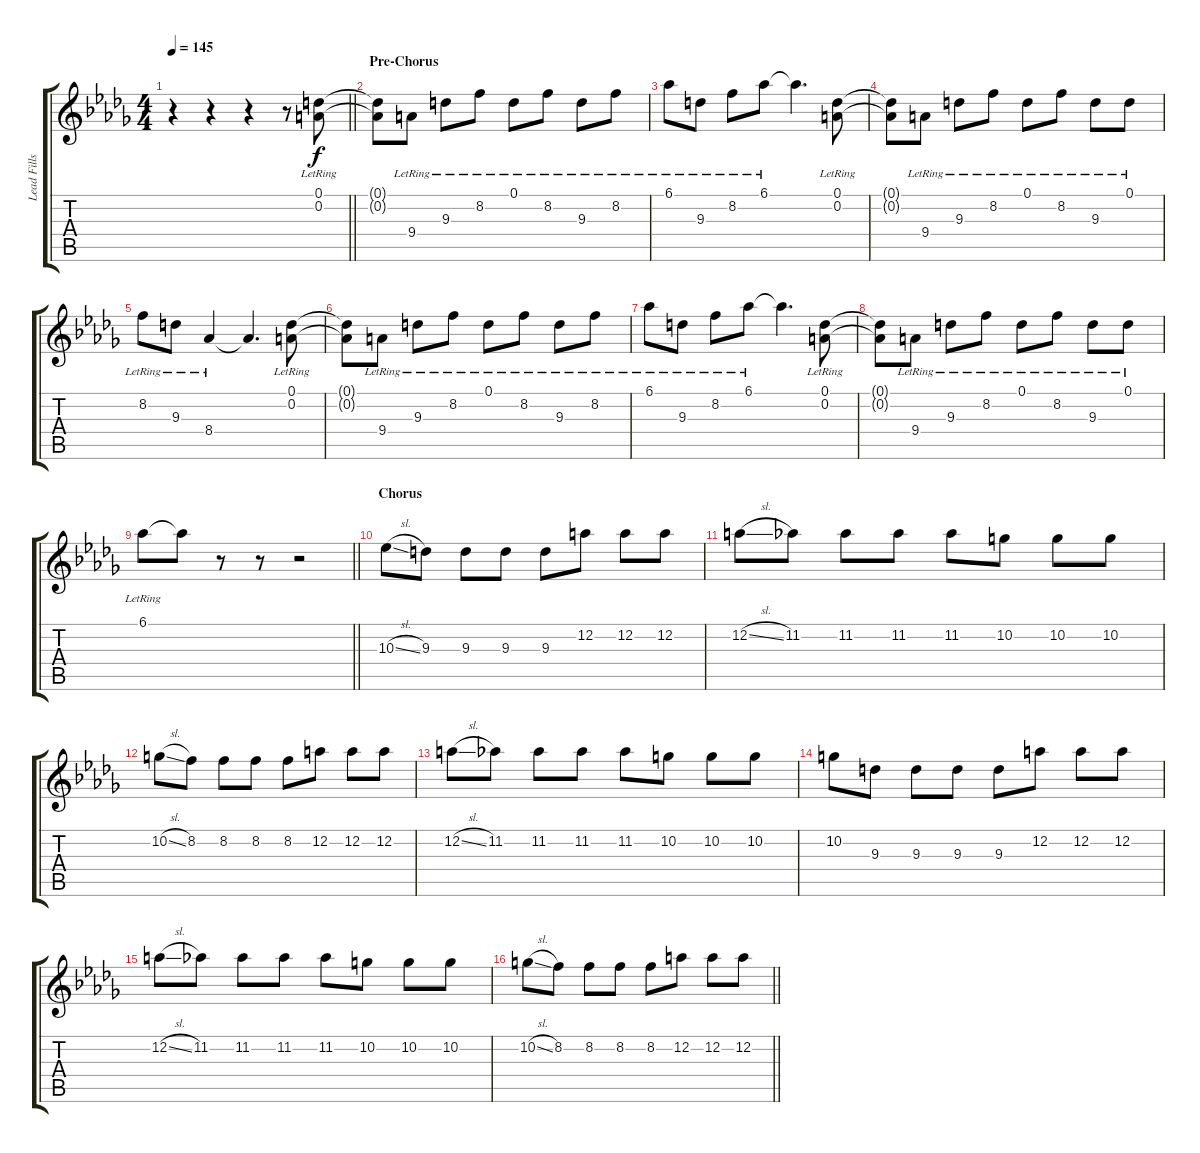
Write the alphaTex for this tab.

\track ("Lead Fills" "Lead Fills") {instrument distortionguitar}
\staff {score tabs}
\tuning (D4 A3 F3 C3 G2 D2) {hide}
\ts (4 4)
\tempo 145
\clef g2
\barLineRight lightlight
\ks db
r.4{dy f} r.4 r.4 r.8{volume 10} (0.1{lr} 0.2{lr}).8 |
\section ("" "Pre-Chorus")
(0.1{t} 0.2{t}).8 9.4{lr}.8 9.3{lr}.8 8.2{lr}.8 0.1{lr}.8 8.2{lr}.8 9.3{lr}.8 8.2{lr}.8 |
6.1{lr}.8 9.3{lr}.8 8.2{lr}.8 6.1{lr}.8 6.1{t}.4{d} (0.1{lr} 0.2{lr}).8 |
(0.1{t} 0.2{t}).8 9.4{lr}.8 9.3{lr}.8 8.2{lr}.8 0.1{lr}.8 8.2{lr}.8 9.3{lr}.8 0.1{lr}.8 |
8.2{lr}.8 9.3{lr}.8 8.4{lr}.4 8.4{t}.4{d} (0.1{lr} 0.2{lr}).8 |
(0.1{t} 0.2{t}).8 9.4{lr}.8 9.3{lr}.8 8.2{lr}.8 0.1{lr}.8 8.2{lr}.8 9.3{lr}.8 8.2{lr}.8 |
6.1{lr}.8 9.3{lr}.8 8.2{lr}.8 6.1{lr}.8 6.1{t}.4{d} (0.1{lr} 0.2{lr}).8 |
(0.1{t} 0.2{t}).8 9.4{lr}.8 9.3{lr}.8 8.2{lr}.8 0.1{lr}.8 8.2{lr}.8 9.3{lr}.8 0.1{lr}.8 |
\barLineRight lightlight
6.1{lr}.8 6.1{t}.8 r.8 r.8 r.2 |
\section ("" "Chorus")
10.3{sl}.8 9.3.8 9.3.8 9.3.8 9.3.8 12.2.8 12.2.8 12.2.8 |
12.2{sl}.8 11.2.8 11.2.8 11.2.8 11.2.8 10.2.8 10.2.8 10.2.8 |
10.2{sl}.8 8.2.8 8.2.8 8.2.8 8.2.8 12.2.8 12.2.8 12.2.8 |
12.2{sl}.8 11.2.8 11.2.8 11.2.8 11.2.8 10.2.8 10.2.8 10.2.8 |
10.2.8 9.3.8 9.3.8 9.3.8 9.3.8 12.2.8 12.2.8 12.2.8 |
12.2{sl}.8 11.2.8 11.2.8 11.2.8 11.2.8 10.2.8 10.2.8 10.2.8 |
\barLineRight lightlight
10.2{sl}.8 8.2.8 8.2.8 8.2.8 8.2.8 12.2.8 12.2.8 12.2.8
